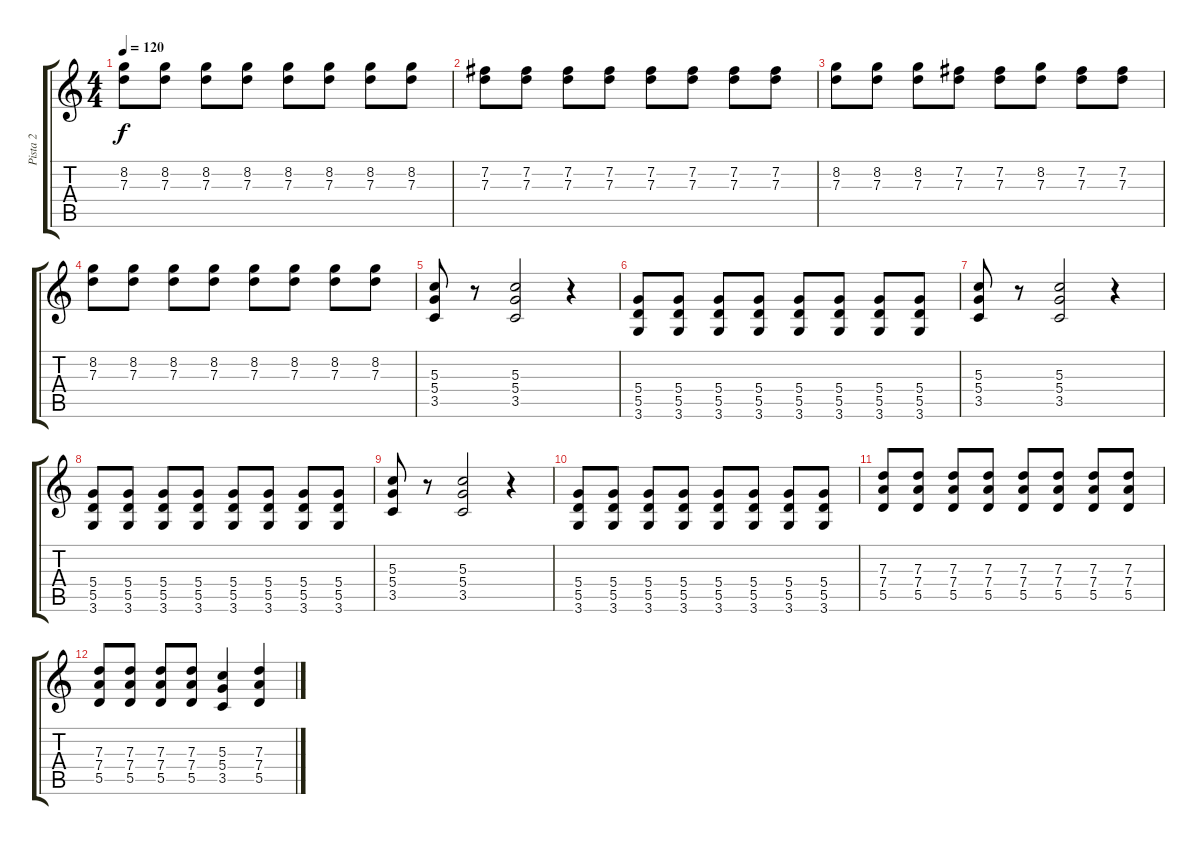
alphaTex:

\track ("Pista 2" "Pista 2") {instrument distortionguitar}
\staff {score tabs}
\tuning (E4 B3 G3 D3 A2 E2) {hide}
\ts (4 4)
\tempo 120
\clef g2
\ks c
(8.2 7.3).8{dy f} (8.2 7.3).8 (8.2 7.3).8 (8.2 7.3).8 (8.2 7.3).8 (8.2 7.3).8 (8.2 7.3).8 (8.2 7.3).8 |
(7.2 7.3).8 (7.2 7.3).8 (7.2 7.3).8 (7.2 7.3).8 (7.2 7.3).8 (7.2 7.3).8 (7.2 7.3).8 (7.2 7.3).8 |
(8.2 7.3).8 (8.2 7.3).8 (8.2 7.3).8 (7.2 7.3).8 (7.2 7.3).8 (8.2 7.3).8 (7.2 7.3).8 (7.2 7.3).8 |
(8.2 7.3).8 (8.2 7.3).8 (8.2 7.3).8 (8.2 7.3).8 (8.2 7.3).8 (8.2 7.3).8 (8.2 7.3).8 (8.2 7.3).8 |
(5.3 5.4 3.5).8 r.8 (5.3 5.4 3.5).2 r.4 |
(5.4 5.5 3.6).8 (5.4 5.5 3.6).8 (5.4 5.5 3.6).8 (5.4 5.5 3.6).8 (5.4 5.5 3.6).8 (5.4 5.5 3.6).8 (5.4 5.5 3.6).8 (5.4 5.5 3.6).8 |
(5.3 5.4 3.5).8 r.8 (5.3 5.4 3.5).2 r.4 |
(5.4 5.5 3.6).8 (5.4 5.5 3.6).8 (5.4 5.5 3.6).8 (5.4 5.5 3.6).8 (5.4 5.5 3.6).8 (5.4 5.5 3.6).8 (5.4 5.5 3.6).8 (5.4 5.5 3.6).8 |
(5.3 5.4 3.5).8 r.8 (5.3 5.4 3.5).2 r.4 |
(5.4 5.5 3.6).8 (5.4 5.5 3.6).8 (5.4 5.5 3.6).8 (5.4 5.5 3.6).8 (5.4 5.5 3.6).8 (5.4 5.5 3.6).8 (5.4 5.5 3.6).8 (5.4 5.5 3.6).8 |
(7.3 7.4 5.5).8 (7.3 7.4 5.5).8 (7.3 7.4 5.5).8 (7.3 7.4 5.5).8 (7.3 7.4 5.5).8 (7.3 7.4 5.5).8 (7.3 7.4 5.5).8 (7.3 7.4 5.5).8 |
(7.3 7.4 5.5).8 (7.3 7.4 5.5).8 (7.3 7.4 5.5).8 (7.3 7.4 5.5).8 (5.3 5.4 3.5).4 (7.3 7.4 5.5).4
